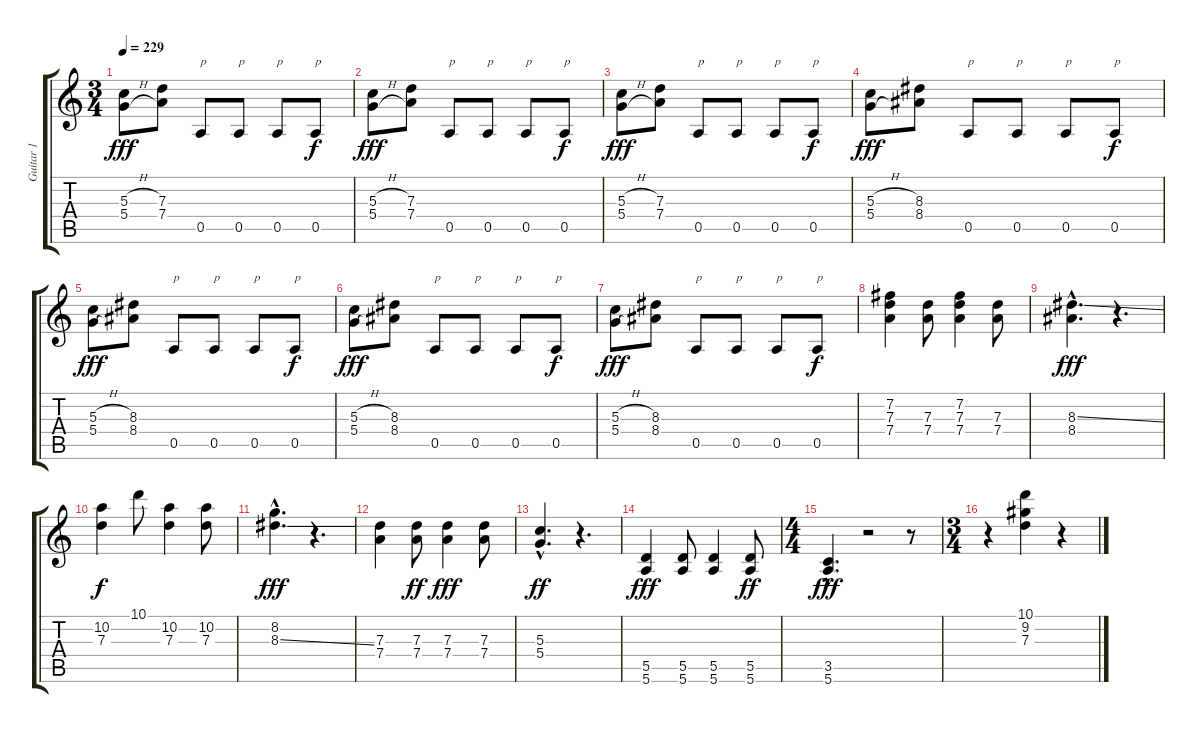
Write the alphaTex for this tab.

\track ("Guitar 1" "Guitar 1") {instrument distortionguitar}
\staff {score tabs}
\tuning (E4 B3 G3 D3 A2 E2) {hide}
\ts (3 4)
\tempo 229
\clef g2
\ks c
(5.3{h} 5.4{h}).8{dy fff} (7.3 7.4).8 0.5.8{txt "p"} 0.5.8{txt "p"} 0.5.8{txt "p"} 0.5.8{txt "p" dy f} |
(5.3{h} 5.4{h}).8{dy fff} (7.3 7.4).8 0.5.8{txt "p"} 0.5.8{txt "p"} 0.5.8{txt "p"} 0.5.8{txt "p" dy f} |
(5.3{h} 5.4{h}).8{dy fff} (7.3 7.4).8 0.5.8{txt "p"} 0.5.8{txt "p"} 0.5.8{txt "p"} 0.5.8{txt "p" dy f} |
(5.3{h} 5.4{h}).8{dy fff} (8.3 8.4).8 0.5.8{txt "p"} 0.5.8{txt "p"} 0.5.8{txt "p"} 0.5.8{txt "p" dy f} |
(5.3{h} 5.4{h}).8{dy fff} (8.3 8.4).8 0.5.8{txt "p"} 0.5.8{txt "p"} 0.5.8{txt "p"} 0.5.8{txt "p" dy f} |
(5.3{h} 5.4{h}).8{dy fff} (8.3 8.4).8 0.5.8{txt "p"} 0.5.8{txt "p"} 0.5.8{txt "p"} 0.5.8{txt "p" dy f} |
(5.3{h} 5.4{h}).8{dy fff} (8.3 8.4).8 0.5.8{txt "p"} 0.5.8{txt "p"} 0.5.8{txt "p"} 0.5.8{txt "p" dy f} |
(7.2 7.3 7.4).4 (7.3 7.4).8 (7.2 7.3 7.4).4 (7.3 7.4).8 |
(8.3{ss hac} 8.4{hac}).4{d dy fff} r.4{d} |
(10.2 7.3).4{dy f} 10.1.8 (10.2 7.3).4 (10.2 7.3).8 |
(8.2{hac} 8.3{ss}).4{d dy fff} r.4{d} |
(7.3 7.4).4 (7.3 7.4).8{dy ff} (7.3 7.4).4{dy fff} (7.3 7.4).8 |
(5.3{hac} 5.4{hac}).4{d dy ff} r.4{d} |
(5.5 5.6).4{dy fff} (5.5 5.6).8 (5.5 5.6).4 (5.5 5.6).8{dy ff} |
\ts (4 4)
(3.5{hac} 5.6{hac}).4{d dy fff} r.2 r.8 |
\ts (3 4)
r.4 (10.1 9.2 7.3).4 r.4
